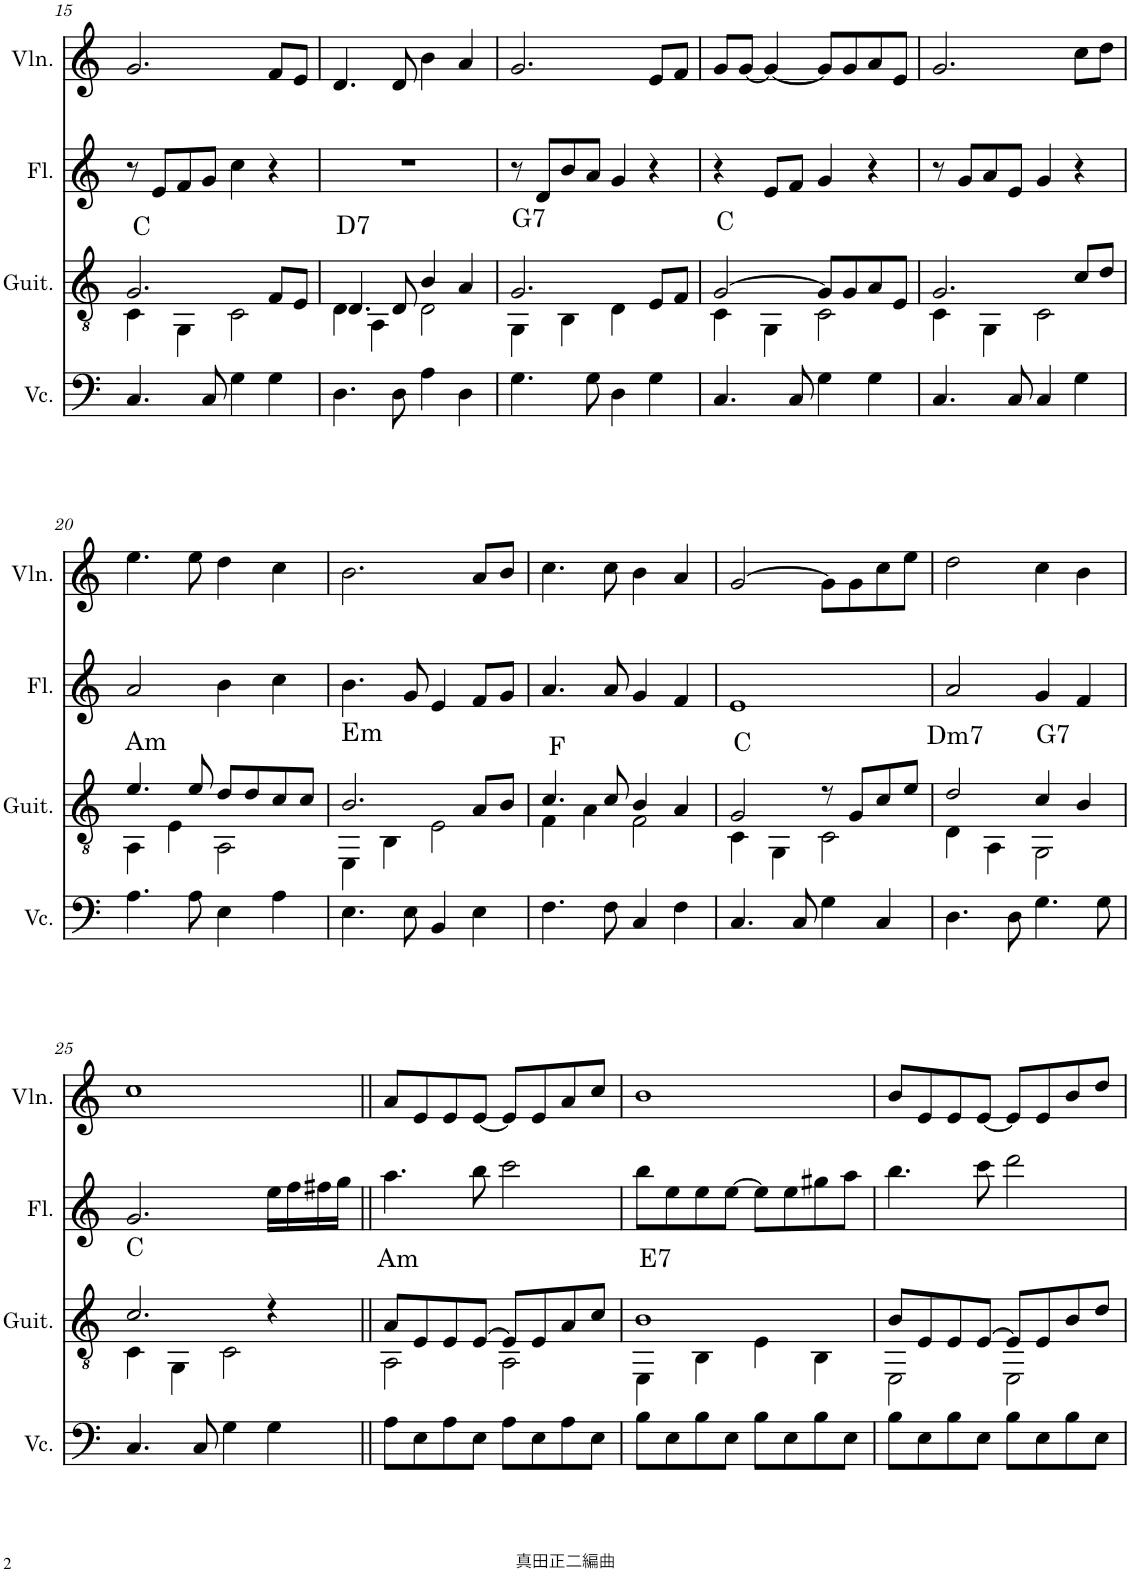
**kern	**kern	**kern	**kern
*part4	*part3	*part2	*part1
*staff4	*staff3	*staff2	*staff1
*I"チェロ	*I"クラシックギター	*I"フルート	*I"ヴァイオリン
!!LO:PB:g=z
*clefF4	*clefGv2	*clefG2	*clefG2
*k[]	*k[]	*k[]	*k[]
*M4/4	*M4/4	*M4/4	*M4/4
=15	=15	=15	=15
*	*^	*	*
!	!LO:TX:a:t=C	!	!	!
4.C/	2.G/	4C\	8r	2.g/
.	.	.	8e/L	.
.	.	4GG\	8f/	.
8C/	.	.	8g/J	.
4G\	.	2C\	4cc\	.
4G\	8F/L	.	4r	8f/L
.	8E/J	.	.	8e/J
=16	=16	=16	=16	=16
!	!LO:TX:a:t=D7	!	!	!
4.D\	4.D/	4D\	1r	4.d/
.	.	4AA\	.	.
8D\	8D/	.	.	8d/
4A\	4B/	2D\	.	4b\
4D\	4A/	.	.	4a/
=17	=17	=17	=17	=17
!	!LO:TX:a:t=G7	!	!	!
4.G\	2.G/	4GG\	8r	2.g/
.	.	.	8d/L	.
.	.	4BB\	8b/	.
8G\	.	.	8a/J	.
4D\	.	4D\	4g/	.
4G\	8E/L	4ryy	4r	8e/L
.	8F/J	.	.	8f/J
=18	=18	=18	=18	=18
!	!LO:TX:a:t=C	!	!	!
4.C/	[2G/	4C\	4r	8g/L
.	.	.	.	[8g/J
.	.	4GG\	8e/L	4g/_
8C/	.	.	8f/J	.
4G\	8G/L]	2C\	4g/	8g/L]
.	8G/	.	.	8g/
4G\	8A/	.	4r	8a/
.	8E/J	.	.	8e/J
=19	=19	=19	=19	=19
4.C/	2.G/	4C\	8r	2.g/
.	.	.	8g/L	.
.	.	4GG\	8a/	.
8C/	.	.	8e/J	.
4C/	.	2C\	4g/	.
4G\	8c/L	.	4r	8cc\L
.	8d/J	.	.	8dd\J
!!LO:LB:g=z
=20	=20	=20	=20	=20
!	!LO:TX:a:t=Am	!	!	!
4.A\	4.e/	4AA\	2a/	4.ee\
.	.	4E\	.	.
8A\	8e/	.	.	8ee\
4E\	8d/L	2AA\	4b\	4dd\
.	8d/	.	.	.
4A\	8c/	.	4cc\	4cc\
.	8c/J	.	.	.
=21	=21	=21	=21	=21
!	!LO:TX:a:t=Em	!	!	!
4.E\	2.B/	4EE\	4.b\	2.b\
.	.	4BB\	.	.
8E\	.	.	8g/	.
4BB/	.	2E\	4e/	.
4E\	8A/L	.	8f/L	8a/L
.	8B/J	.	8g/J	8b/J
=22	=22	=22	=22	=22
!	!LO:TX:a:t=F	!	!	!
4.F\	4.c/	4F\	4.a/	4.cc\
.	.	4A\	.	.
8F\	8c/	.	8a/	8cc\
4C/	4B/	2F\	4g/	4b\
4F\	4A/	.	4f/	4a/
=23	=23	=23	=23	=23
!	!LO:TX:a:t=C	!	!	!
4.C/	2G/	4C\	1e	[2g/
.	.	4GG\	.	.
8C/	.	.	.	.
4G\	8r	2C\	.	8g\L]
.	8G/L	.	.	8g\
4C/	8c/	.	.	8cc\
.	8e/J	.	.	8ee\J
=24	=24	=24	=24	=24
!	!LO:TX:a:t=Dm7	!	!	!
4.D\	2d/	4D\	2a/	2dd\
.	.	4AA\	.	.
8D\	.	.	.	.
!	!LO:TX:a:t=G7	!	!	!
4.G\	4c/	2GG\	4g/	4cc\
.	4B/	.	4f/	4b\
8G\	.	.	.	.
!!LO:LB:g=z
=25	=25	=25	=25	=25
!	!LO:TX:a:t=C	!	!	!
4.C/	2.c/	4C\	2.g/	1cc
.	.	4GG\	.	.
8C/	.	.	.	.
4G\	.	2C\	.	.
4G\	4r	.	16ee\LL	.
.	.	.	16ff\	.
.	.	.	16ff#X\	.
.	.	.	16gg\JJ	.
=26||	=26||	=26||	=26||	=26||
!	!LO:TX:a:t=Am	!	!	!
8A\L	8A/L	2AA\	4.aa\	8a/L
8E\	8E/	.	.	8e/
8A\	8E/	.	.	8e/
8E\J	[8E/J	.	8bb\	[8e/J
8A\L	8E/L]	2AA\	2ccc\	8e/L]
8E\	8E/	.	.	8e/
8A\	8A/	.	.	8a/
8E\J	8c/J	.	.	8cc/J
=27	=27	=27	=27	=27
!	!LO:TX:a:t=E7	!	!	!
8B\L	1B	4EE\	8bb\L	1b
8E\	.	.	8ee\	.
8B\	.	4BB\	8ee\	.
8E\J	.	.	[8ee\J	.
8B\L	.	4E\	8ee\L]	.
8E\	.	.	8ee\	.
8B\	.	4BB\	8gg#X\	.
8E\J	.	.	8aa\J	.
=28	=28	=28	=28	=28
8B\L	8B/L	2EE\	4.bb\	8b/L
8E\	8E/	.	.	8e/
8B\	8E/	.	.	8e/
8E\J	[8E/J	.	8ccc\	[8e/J
8B\L	8E/L]	2EE\	2ddd\	8e/L]
8E\	8E/	.	.	8e/
8B\	8B/	.	.	8b/
8E\J	8d/J	.	.	8dd/J
*	*v	*v	*	*
=	=	=	=
*-	*-	*-	*-
